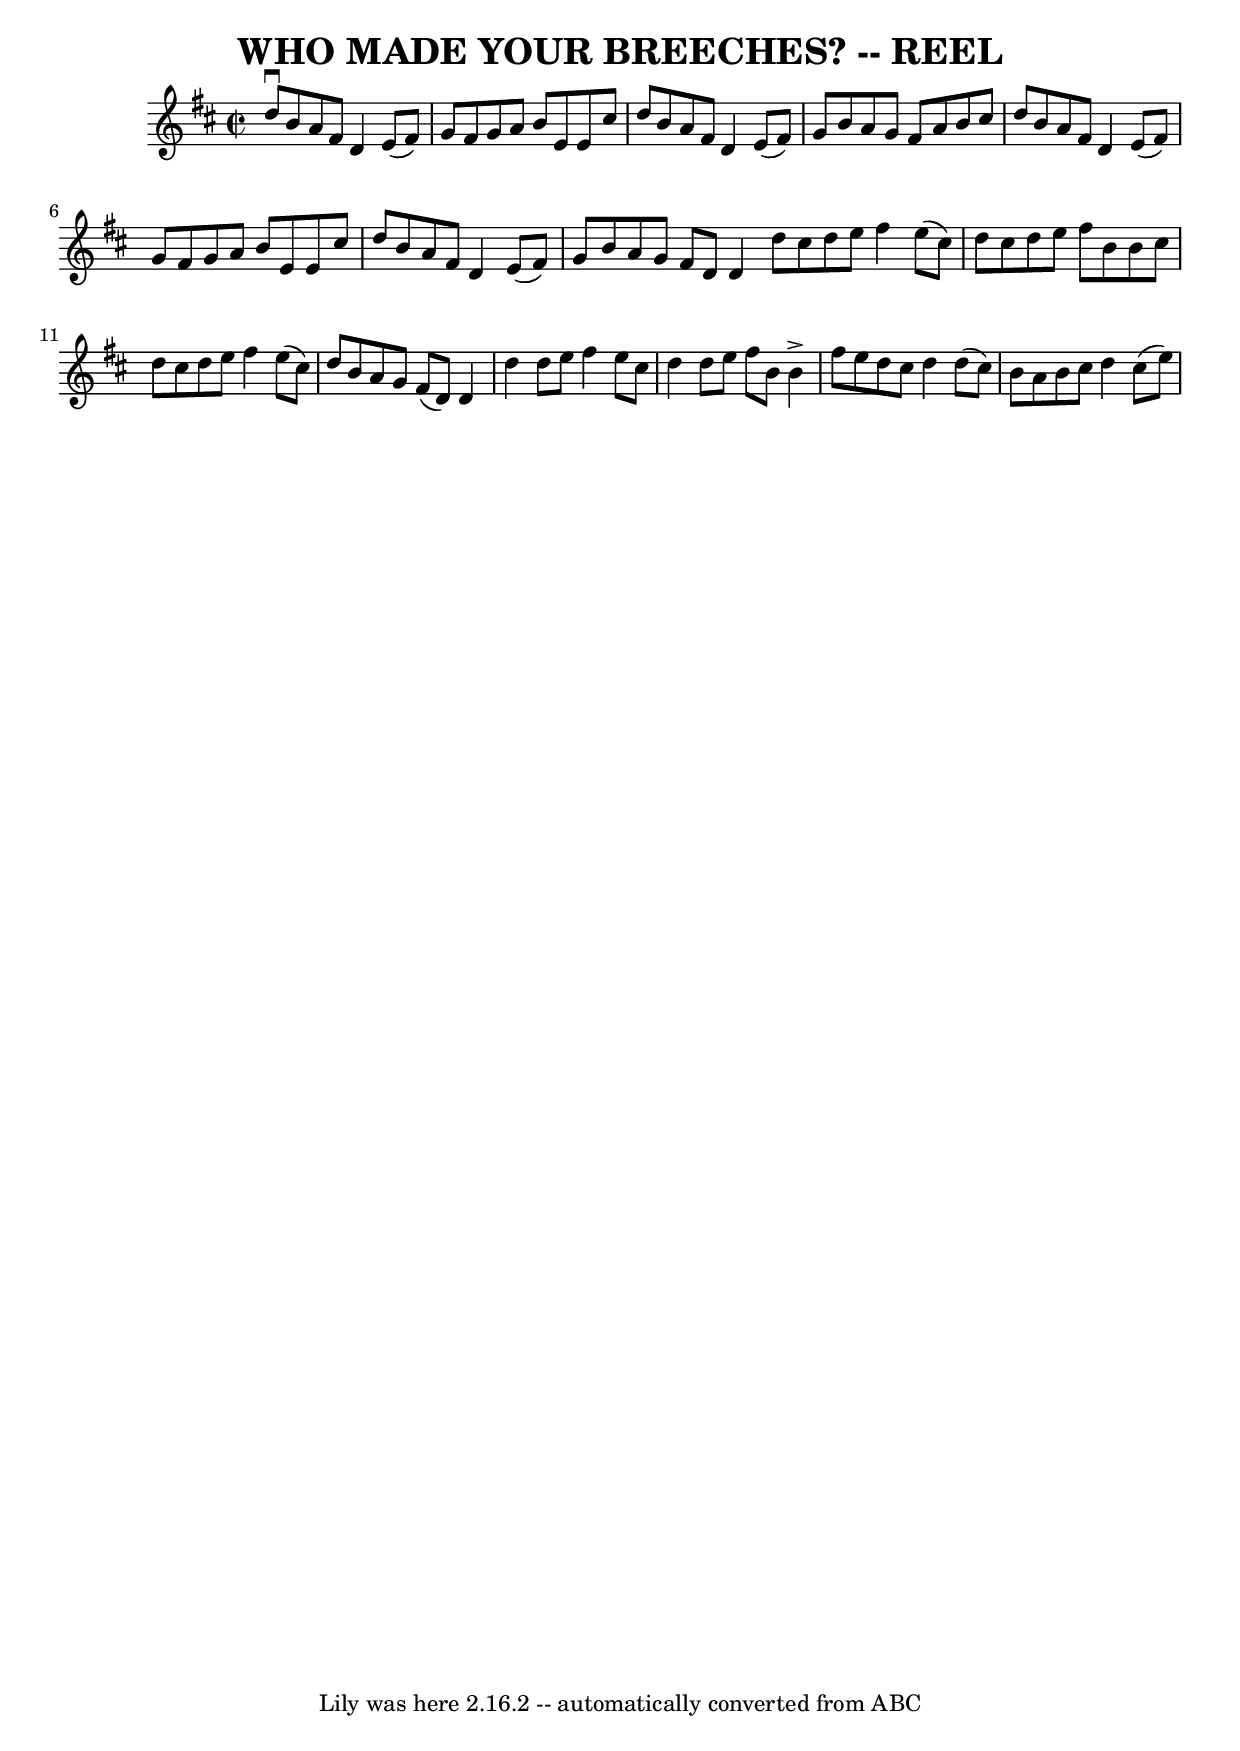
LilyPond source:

\version "2.16.2"
\include "Mammoth.ily"
\header {
  %% book = "Ryan's Mammoth Collection of Fiddle Tunes"
 crossRefNumber = "1"
 footnotes = ""
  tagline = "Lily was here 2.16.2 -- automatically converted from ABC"
  title = "WHO MADE YOUR BREECHES? -- REEL"

}
voicedefault =  {


  \override Staff.TimeSignature #'style = #'C
  \time 2/2 
  \key d \major d''8^\downbow b'8 a'8 fis'8 d'4 e'8 (fis'8)    |
 g'8 fis'8 g'8 a'8 b'8 e'8 e'8 cis''8     |
 d''8 b'8 a'8 fis'8 d'4 e'8 (fis'8)    |
 g'8 b'8 a'8 g'8 fis'8 a'8 b'8 cis''8     |
 d''8 b'8 a'8 fis'8 d'4 e'8 (fis'8)   |
 g'8 fis'8 g'8 a'8 b'8 e'8 e'8 cis''8     |
 d''8 b'8 a'8 fis'8 d'4 e'8 (fis'8)    |
 g'8 b'8 a'8 g'8 fis'8 d'8 d'4    \bar " |." d''8 cis''8 d''8 e''8 fis''4 e''8 (cis''8)    |
 d''8 cis''8 d''8 e''8 fis''8 b'8 b'8 cis''8     |
 d''8 cis''8 d''8 e''8 fis''4 e''8 (cis''8)    |
 d''8 b'8 a'8 g'8 fis'8 (d'8) d'4     |
 d''4 d''8 e''8 fis''4 e''8 cis''8     |
 d''4 d''8 e''8 fis''8 b'8 b'4^\accent    |
 fis''8 e''8 d''8 cis''8 d''4 d''8 (cis''8)    |
 b'8 a'8 b'8 cis''8 d''4 cis''8 (e''8)   

}

\score{
  <<

    \context Staff="default"
    {
      \voicedefault 
      
    }

  >>
  \layout {
    
  }
  \midi {
  }

}
